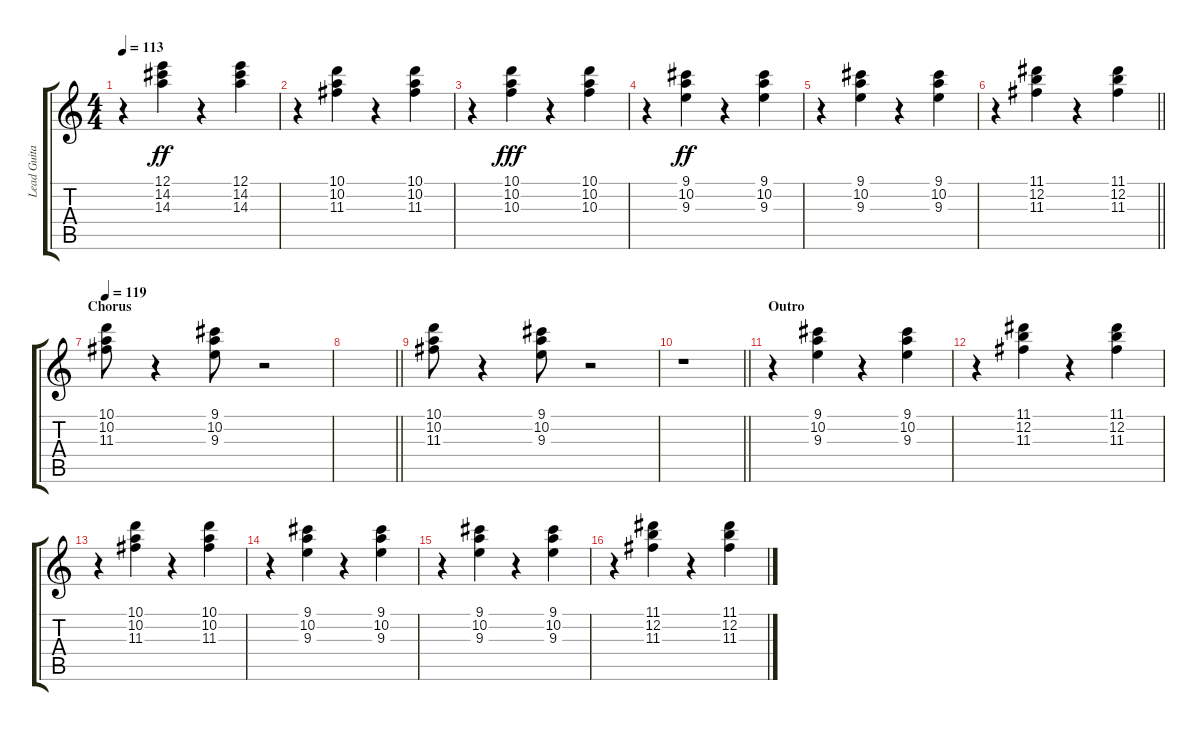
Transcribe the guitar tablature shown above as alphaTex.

\track ("Lead Guitar (George Harrison)" "Lead Guita") {instrument distortionguitar}
\staff {score tabs}
\tuning (E4 B3 G3 D3 A2 E2) {hide}
\ts (4 4)
\tempo 113
\clef g2
\ks c
r.4{dy ff} (12.1 14.2 14.3).4 r.4 (12.1 14.2 14.3).4 |
r.4 (10.1 10.2 11.3).4 r.4 (10.1 10.2 11.3).4 |
r.4 (10.1 10.2 10.3).4{dy fff} r.4 (10.1 10.2 10.3).4 |
r.4 (9.1 10.2 9.3).4{dy ff} r.4 (9.1 10.2 9.3).4 |
r.4 (9.1 10.2 9.3).4 r.4 (9.1 10.2 9.3).4 |
\barLineRight lightlight
r.4 (11.1 12.2 11.3).4 r.4 (11.1 12.2 11.3).4 |
\section ("" "Chorus")
\tempo 119
(10.1 10.2 11.3).8 r.4 (9.1 10.2 9.3).8 r.2 |
\barLineRight lightlight
|
(10.1 10.2 11.3).8 r.4 (9.1 10.2 9.3).8 r.2 |
\barLineRight lightlight
r.1 |
\section ("" "Outro")
r.4 (9.1 10.2 9.3).4 r.4 (9.1 10.2 9.3).4 |
r.4 (11.1 12.2 11.3).4 r.4 (11.1 12.2 11.3).4 |
r.4 (10.1 10.2 11.3).4 r.4 (10.1 10.2 11.3).4 |
r.4 (9.1 10.2 9.3).4 r.4 (9.1 10.2 9.3).4 |
r.4 (9.1 10.2 9.3).4 r.4 (9.1 10.2 9.3).4 |
r.4 (11.1 12.2 11.3).4 r.4 (11.1 12.2 11.3).4
